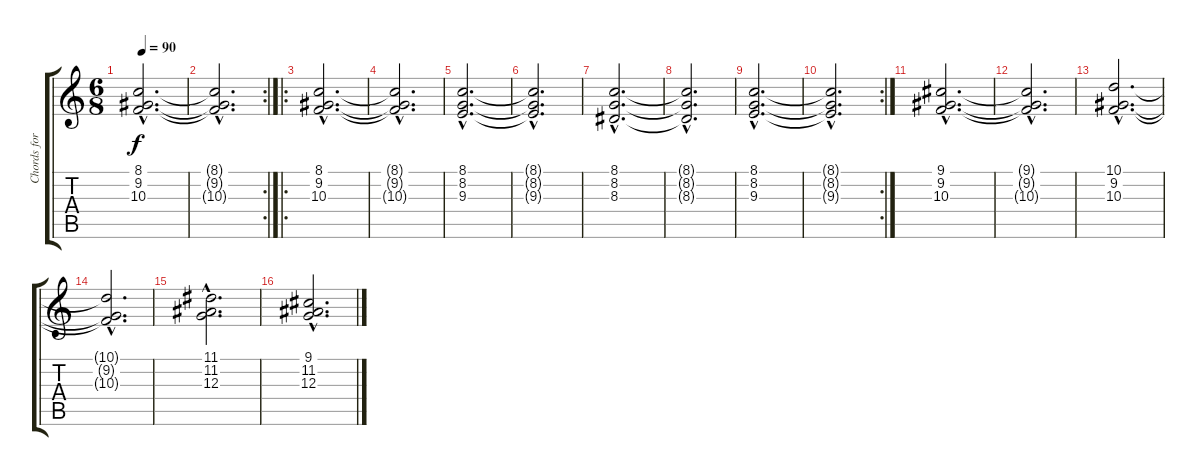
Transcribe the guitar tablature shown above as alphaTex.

\track ("Chords for guitar" "Chords for") {instrument brightacousticpiano}
\staff {score tabs}
\tuning (E4 B3 G3 D3 A2 E2) {hide}
\ts (6 8)
\tempo 90
\clef g2
\ks c
(8.1{hac} 9.2{hac} 10.3{hac}).2{d dy f instrument brightacousticpiano} |
\rc 2
(8.1{hac t} 9.2{hac t} 10.3{hac t}).2{d} |
\ro
(8.1{hac} 9.2{hac} 10.3{hac}).2{d} |
(8.1{hac t} 9.2{hac t} 10.3{hac t}).2{d} |
(8.1{hac} 8.2{hac} 9.3{hac}).2{d} |
(8.1{hac t} 8.2{hac t} 9.3{hac t}).2{d} |
(8.1{hac} 8.2{hac} 8.3{hac}).2{d} |
(8.1{hac t} 8.2{hac t} 8.3{hac t}).2{d} |
(8.1{hac} 8.2{hac} 9.3{hac}).2{d} |
\rc 2
(8.1{hac t} 8.2{hac t} 9.3{hac t}).2{d} |
(9.1{hac} 9.2{hac} 10.3{hac}).2{d} |
(9.1{hac t} 9.2{hac t} 10.3{hac t}).2{d} |
(10.1{hac} 9.2{hac} 10.3{hac}).2{d} |
(10.1{hac t} 9.2{hac t} 10.3{hac t}).2{d} |
(11.1{hac} 11.2{hac} 12.3{hac}).2{d} |
(9.1{hac} 11.2{hac} 12.3{hac}).2{d}
